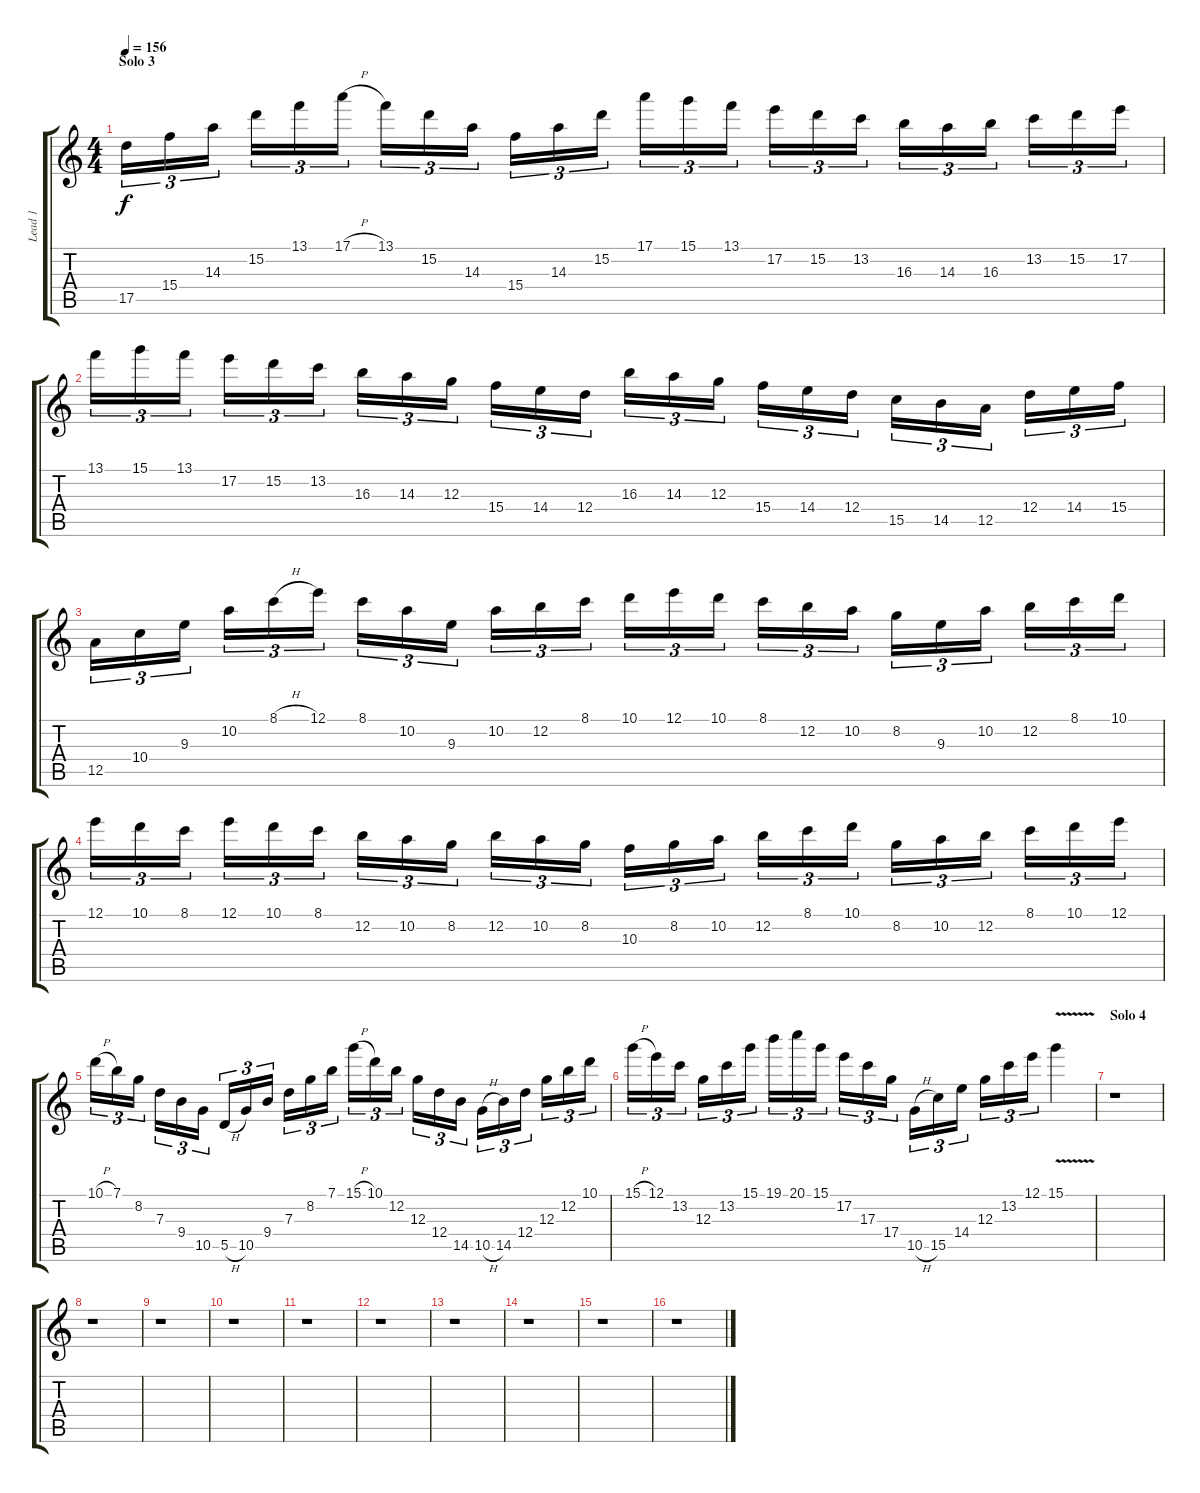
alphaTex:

\track ("Lead 1" "Lead 1") {instrument overdrivenguitar}
\staff {score tabs}
\tuning (E4 B3 G3 D3 A2 E2) {hide}
\ts (4 4)
\section ("" "Solo 3")
\tempo 156
\clef g2
\ks c
17.5.16{tu (3 2) dy f} 15.4.16{tu (3 2)} 14.3.16{tu (3 2)} 15.2.16{tu (3 2)} 13.1.16{tu (3 2)} 17.1{h}.16{tu (3 2)} 13.1.16{tu (3 2)} 15.2.16{tu (3 2)} 14.3.16{tu (3 2)} 15.4.16{tu (3 2)} 14.3.16{tu (3 2)} 15.2.16{tu (3 2)} 17.1.16{tu (3 2)} 15.1.16{tu (3 2)} 13.1.16{tu (3 2)} 17.2.16{tu (3 2)} 15.2.16{tu (3 2)} 13.2.16{tu (3 2)} 16.3.16{tu (3 2)} 14.3.16{tu (3 2)} 16.3.16{tu (3 2)} 13.2.16{tu (3 2)} 15.2.16{tu (3 2)} 17.2.16{tu (3 2)} |
13.1.16{tu (3 2)} 15.1.16{tu (3 2)} 13.1.16{tu (3 2)} 17.2.16{tu (3 2)} 15.2.16{tu (3 2)} 13.2.16{tu (3 2)} 16.3.16{tu (3 2)} 14.3.16{tu (3 2)} 12.3.16{tu (3 2)} 15.4.16{tu (3 2)} 14.4.16{tu (3 2)} 12.4.16{tu (3 2)} 16.3.16{tu (3 2)} 14.3.16{tu (3 2)} 12.3.16{tu (3 2)} 15.4.16{tu (3 2)} 14.4.16{tu (3 2)} 12.4.16{tu (3 2)} 15.5.16{tu (3 2)} 14.5.16{tu (3 2)} 12.5.16{tu (3 2)} 12.4.16{tu (3 2)} 14.4.16{tu (3 2)} 15.4.16{tu (3 2)} |
12.5.16{tu (3 2)} 10.4.16{tu (3 2)} 9.3.16{tu (3 2)} 10.2.16{tu (3 2)} 8.1{h}.16{tu (3 2)} 12.1.16{tu (3 2)} 8.1.16{tu (3 2)} 10.2.16{tu (3 2)} 9.3.16{tu (3 2)} 10.2.16{tu (3 2)} 12.2.16{tu (3 2)} 8.1.16{tu (3 2)} 10.1.16{tu (3 2)} 12.1.16{tu (3 2)} 10.1.16{tu (3 2)} 8.1.16{tu (3 2)} 12.2.16{tu (3 2)} 10.2.16{tu (3 2)} 8.2.16{tu (3 2)} 9.3.16{tu (3 2)} 10.2.16{tu (3 2)} 12.2.16{tu (3 2)} 8.1.16{tu (3 2)} 10.1.16{tu (3 2)} |
12.1.16{tu (3 2)} 10.1.16{tu (3 2)} 8.1.16{tu (3 2)} 12.1.16{tu (3 2)} 10.1.16{tu (3 2)} 8.1.16{tu (3 2)} 12.2.16{tu (3 2)} 10.2.16{tu (3 2)} 8.2.16{tu (3 2)} 12.2.16{tu (3 2)} 10.2.16{tu (3 2)} 8.2.16{tu (3 2)} 10.3.16{tu (3 2)} 8.2.16{tu (3 2)} 10.2.16{tu (3 2)} 12.2.16{tu (3 2)} 8.1.16{tu (3 2)} 10.1.16{tu (3 2)} 8.2.16{tu (3 2)} 10.2.16{tu (3 2)} 12.2.16{tu (3 2)} 8.1.16{tu (3 2)} 10.1.16{tu (3 2)} 12.1.16{tu (3 2)} |
10.1{h}.16{tu (3 2)} 7.1.16{tu (3 2)} 8.2.16{tu (3 2)} 7.3.16{tu (3 2)} 9.4.16{tu (3 2)} 10.5.16{tu (3 2)} 5.5{h}.16{tu (3 2)} 10.5.16{tu (3 2)} 9.4.16{tu (3 2)} 7.3.16{tu (3 2)} 8.2.16{tu (3 2)} 7.1.16{tu (3 2)} 15.1{h}.16{tu (3 2)} 10.1.16{tu (3 2)} 12.2.16{tu (3 2)} 12.3.16{tu (3 2)} 12.4.16{tu (3 2)} 14.5.16{tu (3 2)} 10.5{h}.16{tu (3 2)} 14.5.16{tu (3 2)} 12.4.16{tu (3 2)} 12.3.16{tu (3 2)} 12.2.16{tu (3 2)} 10.1.16{tu (3 2)} |
15.1{h}.16{tu (3 2)} 12.1.16{tu (3 2)} 13.2.16{tu (3 2)} 12.3.16{tu (3 2)} 13.2.16{tu (3 2)} 15.1.16{tu (3 2)} 19.1.16{tu (3 2)} 20.1.16{tu (3 2)} 15.1.16{tu (3 2)} 17.2.16{tu (3 2)} 17.3.16{tu (3 2)} 17.4.16{tu (3 2)} 10.5{h}.16{tu (3 2)} 15.5.16{tu (3 2)} 14.4.16{tu (3 2)} 12.3.16{tu (3 2)} 13.2.16{tu (3 2)} 12.1.16{tu (3 2)} 15.1{v}.4 |
\section ("" "Solo 4")
r.1 |
r.1 |
r.1 |
r.1 |
r.1 |
r.1 |
r.1 |
r.1 |
r.1 |
r.1
